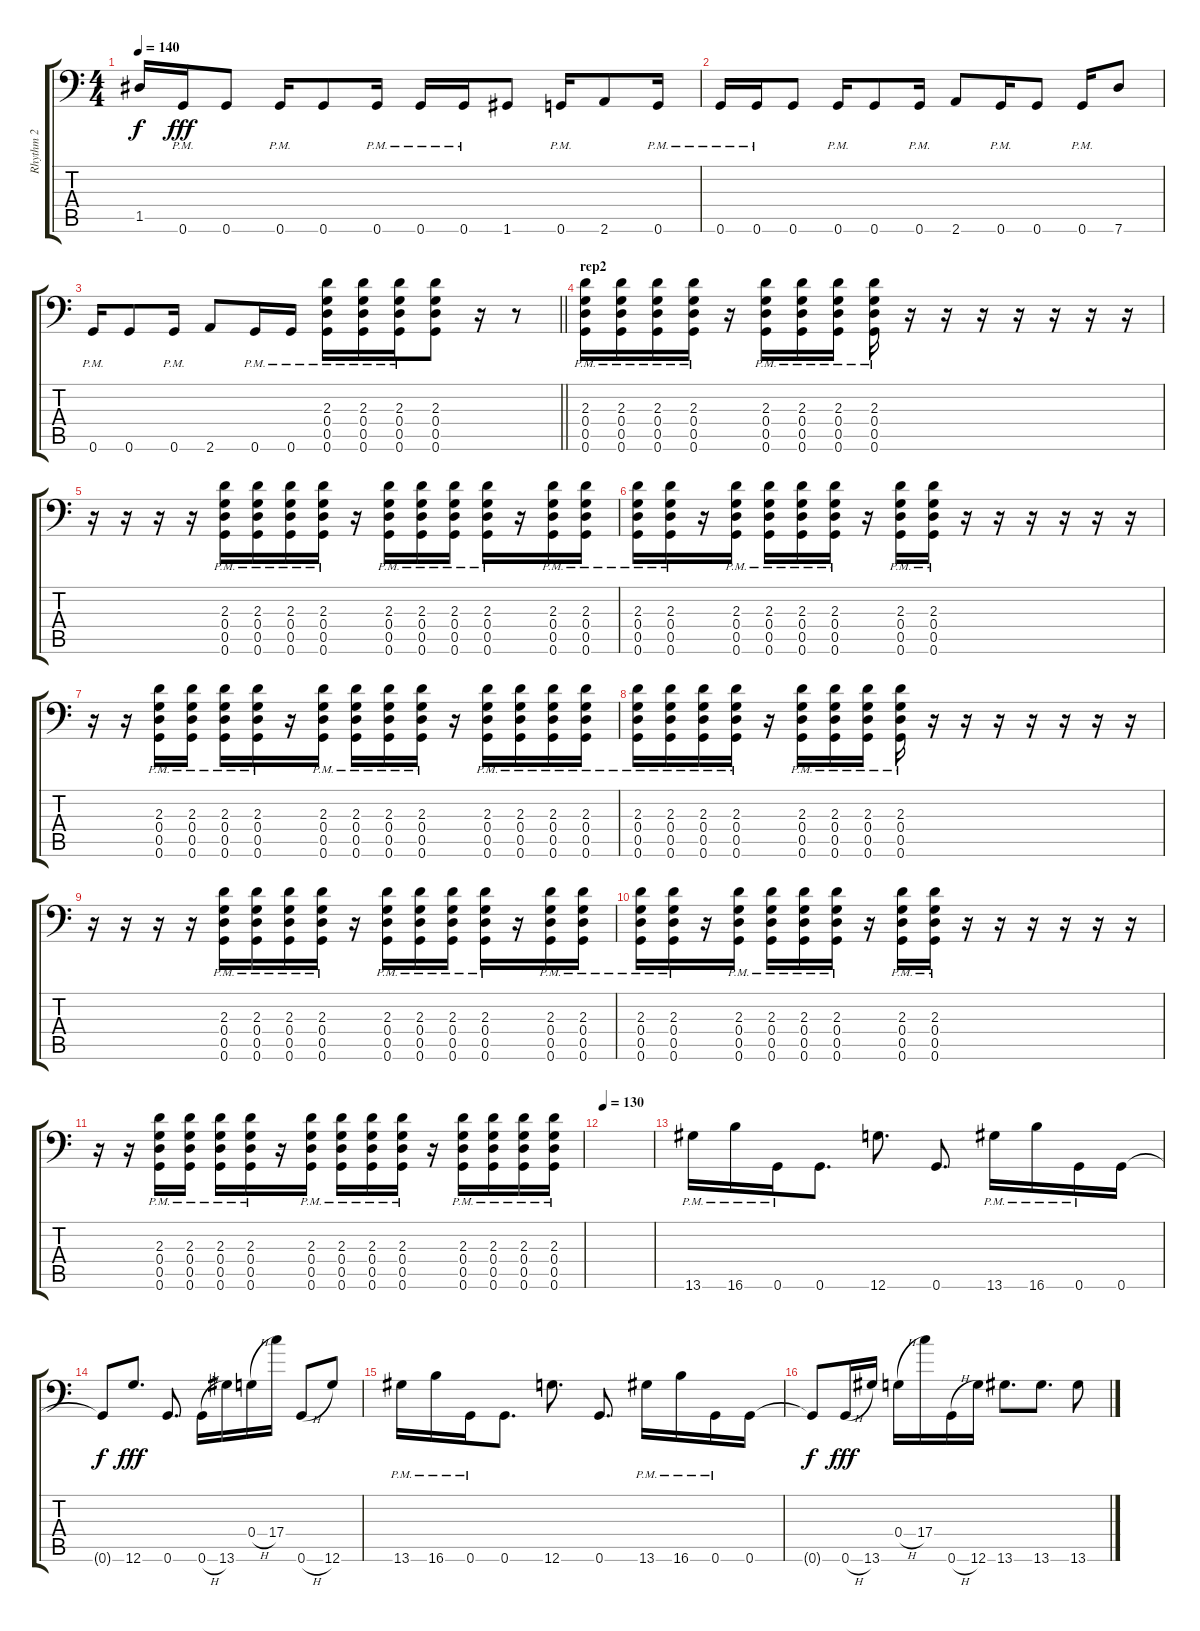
\track ("Rhythm 2" "Rhythm 2") {instrument distortionguitar}
\staff {score tabs}
\tuning (A3 E3 C3 G2 D2 G1) {hide}
\ts (4 4)
\tempo 140
\clef f4
\ks c
1.5{t}.16{dy f} 0.6{pm}.16{dy fff} 0.6.8 0.6{pm}.16 0.6.8 0.6{pm}.16 0.6{pm}.16 0.6{pm}.16 1.6.8 0.6{pm}.16 2.6.8 0.6{pm}.16 |
0.6{pm}.16 0.6{pm}.16 0.6.8 0.6{pm}.16 0.6.8 0.6{pm}.16 2.6.8 0.6{pm}.16 0.6.8 0.6{pm}.16 7.6.8 |
\barLineRight lightlight
0.6{pm}.16 0.6.8 0.6{pm}.16 2.6.8 0.6{pm}.16 0.6{pm}.16 (2.3 0.4 0.5 0.6{pm}).16 (2.3 0.4 0.5 0.6{pm}).16 (2.3 0.4 0.5 0.6{pm}).16 (2.3 0.4 0.5 0.6).8 r.16 r.8 |
\section ("" "rep2")
(2.3{pm} 0.4{pm} 0.5{pm} 0.6{pm}).16 (2.3{pm} 0.4{pm} 0.5{pm} 0.6{pm}).16 (2.3{pm} 0.4{pm} 0.5{pm} 0.6{pm}).16 (2.3{pm} 0.4{pm} 0.5{pm} 0.6{pm}).16 r.16 (2.3{pm} 0.4{pm} 0.5{pm} 0.6{pm}).16 (2.3{pm} 0.4{pm} 0.5{pm} 0.6{pm}).16 (2.3{pm} 0.4{pm} 0.5{pm} 0.6{pm}).16 (2.3{pm} 0.4{pm} 0.5{pm} 0.6{pm}).16 r.16 r.16 r.16 r.16 r.16 r.16 r.16 |
r.16 r.16 r.16 r.16 (2.3{pm} 0.4{pm} 0.5{pm} 0.6{pm}).16 (2.3{pm} 0.4{pm} 0.5{pm} 0.6{pm}).16 (2.3{pm} 0.4{pm} 0.5{pm} 0.6{pm}).16 (2.3{pm} 0.4{pm} 0.5{pm} 0.6{pm}).16 r.16 (2.3{pm} 0.4{pm} 0.5{pm} 0.6{pm}).16 (2.3{pm} 0.4{pm} 0.5{pm} 0.6{pm}).16 (2.3{pm} 0.4{pm} 0.5{pm} 0.6{pm}).16 (2.3{pm} 0.4{pm} 0.5{pm} 0.6{pm}).16 r.16 (2.3{pm} 0.4{pm} 0.5{pm} 0.6{pm}).16 (2.3{pm} 0.4{pm} 0.5{pm} 0.6{pm}).16 |
(2.3{pm} 0.4{pm} 0.5{pm} 0.6{pm}).16 (2.3{pm} 0.4{pm} 0.5{pm} 0.6{pm}).16 r.16 (2.3{pm} 0.4{pm} 0.5{pm} 0.6{pm}).16 (2.3{pm} 0.4{pm} 0.5{pm} 0.6{pm}).16 (2.3{pm} 0.4{pm} 0.5{pm} 0.6{pm}).16 (2.3{pm} 0.4{pm} 0.5{pm} 0.6{pm}).16 r.16 (2.3{pm} 0.4{pm} 0.5{pm} 0.6{pm}).16 (2.3{pm} 0.4{pm} 0.5{pm} 0.6{pm}).16 r.16 r.16 r.16 r.16 r.16 r.16 |
r.16 r.16 (2.3{pm} 0.4{pm} 0.5{pm} 0.6{pm}).16 (2.3{pm} 0.4{pm} 0.5{pm} 0.6{pm}).16 (2.3{pm} 0.4{pm} 0.5{pm} 0.6{pm}).16 (2.3{pm} 0.4{pm} 0.5{pm} 0.6{pm}).16 r.16 (2.3{pm} 0.4{pm} 0.5{pm} 0.6{pm}).16 (2.3{pm} 0.4{pm} 0.5{pm} 0.6{pm}).16 (2.3{pm} 0.4{pm} 0.5{pm} 0.6{pm}).16 (2.3{pm} 0.4{pm} 0.5{pm} 0.6{pm}).16 r.16 (2.3{pm} 0.4{pm} 0.5{pm} 0.6{pm}).16 (2.3{pm} 0.4{pm} 0.5{pm} 0.6{pm}).16 (2.3{pm} 0.4{pm} 0.5{pm} 0.6{pm}).16 (2.3{pm} 0.4{pm} 0.5{pm} 0.6{pm}).16 |
(2.3{pm} 0.4{pm} 0.5{pm} 0.6{pm}).16 (2.3{pm} 0.4{pm} 0.5{pm} 0.6{pm}).16 (2.3{pm} 0.4{pm} 0.5{pm} 0.6{pm}).16 (2.3{pm} 0.4{pm} 0.5{pm} 0.6{pm}).16 r.16 (2.3{pm} 0.4{pm} 0.5{pm} 0.6{pm}).16 (2.3{pm} 0.4{pm} 0.5{pm} 0.6{pm}).16 (2.3{pm} 0.4{pm} 0.5{pm} 0.6{pm}).16 (2.3{pm} 0.4{pm} 0.5{pm} 0.6{pm}).16 r.16 r.16 r.16 r.16 r.16 r.16 r.16 |
r.16 r.16 r.16 r.16 (2.3{pm} 0.4{pm} 0.5{pm} 0.6{pm}).16 (2.3{pm} 0.4{pm} 0.5{pm} 0.6{pm}).16 (2.3{pm} 0.4{pm} 0.5{pm} 0.6{pm}).16 (2.3{pm} 0.4{pm} 0.5{pm} 0.6{pm}).16 r.16 (2.3{pm} 0.4{pm} 0.5{pm} 0.6{pm}).16 (2.3{pm} 0.4{pm} 0.5{pm} 0.6{pm}).16 (2.3{pm} 0.4{pm} 0.5{pm} 0.6{pm}).16 (2.3{pm} 0.4{pm} 0.5{pm} 0.6{pm}).16 r.16 (2.3{pm} 0.4{pm} 0.5{pm} 0.6{pm}).16 (2.3{pm} 0.4{pm} 0.5{pm} 0.6{pm}).16 |
(2.3{pm} 0.4{pm} 0.5{pm} 0.6{pm}).16 (2.3{pm} 0.4{pm} 0.5{pm} 0.6{pm}).16 r.16 (2.3{pm} 0.4{pm} 0.5{pm} 0.6{pm}).16 (2.3{pm} 0.4{pm} 0.5{pm} 0.6{pm}).16 (2.3{pm} 0.4{pm} 0.5{pm} 0.6{pm}).16 (2.3{pm} 0.4{pm} 0.5{pm} 0.6{pm}).16 r.16 (2.3{pm} 0.4{pm} 0.5{pm} 0.6{pm}).16 (2.3{pm} 0.4{pm} 0.5{pm} 0.6{pm}).16 r.16 r.16 r.16 r.16 r.16 r.16 |
r.16 r.16 (2.3{pm} 0.4{pm} 0.5{pm} 0.6{pm}).16 (2.3{pm} 0.4{pm} 0.5{pm} 0.6{pm}).16 (2.3{pm} 0.4{pm} 0.5{pm} 0.6{pm}).16 (2.3{pm} 0.4{pm} 0.5{pm} 0.6{pm}).16 r.16 (2.3{pm} 0.4{pm} 0.5{pm} 0.6{pm}).16 (2.3{pm} 0.4{pm} 0.5{pm} 0.6{pm}).16 (2.3{pm} 0.4{pm} 0.5{pm} 0.6{pm}).16 (2.3{pm} 0.4{pm} 0.5{pm} 0.6{pm}).16 r.16 (2.3{pm} 0.4{pm} 0.5{pm} 0.6{pm}).16 (2.3{pm} 0.4{pm} 0.5{pm} 0.6{pm}).16 (2.3{pm} 0.4{pm} 0.5{pm} 0.6{pm}).16 (2.3{pm} 0.4{pm} 0.5{pm} 0.6{pm}).16 |
\tempo 130
|
13.6{pm}.16 16.6{pm}.16 0.6{pm}.16 0.6.8{d} 12.6.8{d} 0.6.8{d} 13.6{pm}.16 16.6{pm}.16 0.6{pm}.16 0.6.16 |
0.6{t}.8{dy f} 12.6.8{d dy fff} 0.6.8{d} 0.6{h}.16 13.6.16 0.4{h}.16 17.4.16 0.6{h}.8 12.6.8 |
13.6{pm}.16 16.6{pm}.16 0.6{pm}.16 0.6.8{d} 12.6.8{d} 0.6.8{d} 13.6{pm}.16 16.6{pm}.16 0.6{pm}.16 0.6.16 |
0.6{t}.8{dy f} 0.6{h}.16{dy fff} 13.6.16 0.4{h}.16 17.4.16 0.6{h}.16 12.6.16 13.6.8{d} 13.6.8{d} 13.6.8
